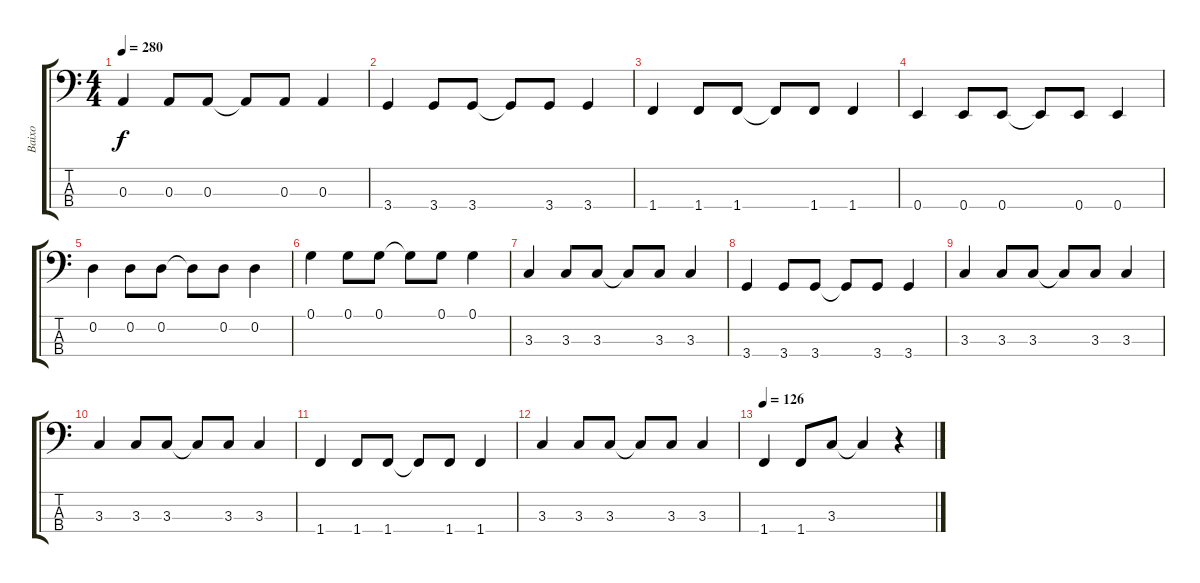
\track ("Baixo" "Baixo") {instrument electricbassfinger}
\staff {score tabs}
\tuning (G2 D2 A1 E1) {hide}
\ts (4 4)
\tempo 280
\clef f4
\ks c
0.3.4{dy f} 0.3.8 0.3.8 0.3{t}.8 0.3.8 0.3.4 |
3.4.4 3.4.8 3.4.8 3.4{t}.8 3.4.8 3.4.4 |
1.4.4 1.4.8 1.4.8 1.4{t}.8 1.4.8 1.4.4 |
0.4.4 0.4.8 0.4.8 0.4{t}.8 0.4.8 0.4.4 |
0.2.4 0.2.8 0.2.8 0.2{t}.8 0.2.8 0.2.4 |
0.1.4 0.1.8 0.1.8 0.1{t}.8 0.1.8 0.1.4 |
3.3.4 3.3.8 3.3.8 3.3{t}.8 3.3.8 3.3.4 |
3.4.4 3.4.8 3.4.8 3.4{t}.8 3.4.8 3.4.4 |
3.3.4 3.3.8 3.3.8 3.3{t}.8 3.3.8 3.3.4 |
3.3.4 3.3.8 3.3.8 3.3{t}.8 3.3.8 3.3.4 |
1.4.4 1.4.8 1.4.8 1.4{t}.8 1.4.8 1.4.4 |
3.3.4 3.3.8 3.3.8 3.3{t}.8 3.3.8 3.3.4 |
\tempo 126
1.4.4 1.4.8 3.3.8 3.3{t}.4 r.4
